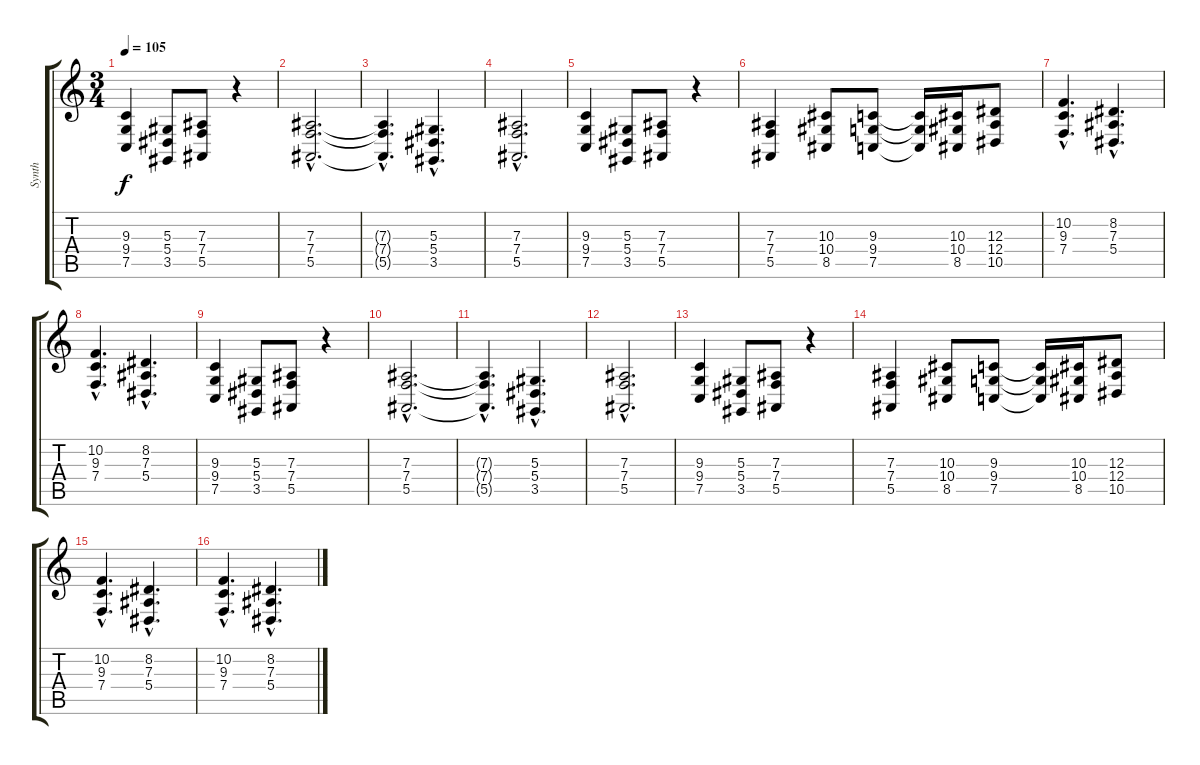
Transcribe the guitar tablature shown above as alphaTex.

\track ("Synth" "Synth") {instrument stringensemble1}
\staff {score tabs}
\tuning (C4 G3 Eb3 Bb2 F2 C2) {hide}
\ts (3 4)
\tempo 105
\clef g2
\ks c
(9.3 9.4 7.5).4{dy f} (5.3 5.4 3.5).8 (7.3 7.4 5.5).8 r.4 |
(7.3{hac} 7.4{hac} 5.5{hac}).2{d} |
(7.3{hac t} 7.4{hac t} 5.5{hac t}).4{d} (5.3{hac} 5.4{hac} 3.5{hac}).4{d} |
(7.3{hac} 7.4{hac} 5.5{hac}).2{d} |
(9.3 9.4 7.5).4 (5.3 5.4 3.5).8 (7.3 7.4 5.5).8 r.4 |
(7.3 7.4 5.5).4 (10.3 10.4 8.5).8 (9.3 9.4 7.5).8 (9.3{t} 9.4{t} 7.5{t}).16 (10.3 10.4 8.5).16 (12.3 12.4 10.5).8 |
(10.2{hac} 9.3{hac} 7.4{hac}).4{d} (8.2{hac} 7.3{hac} 5.4{hac}).4{d} |
(10.2{hac} 9.3{hac} 7.4{hac}).4{d} (8.2{hac} 7.3{hac} 5.4{hac}).4{d} |
(9.3 9.4 7.5).4 (5.3 5.4 3.5).8 (7.3 7.4 5.5).8 r.4 |
(7.3{hac} 7.4{hac} 5.5{hac}).2{d} |
(7.3{hac t} 7.4{hac t} 5.5{hac t}).4{d} (5.3{hac} 5.4{hac} 3.5{hac}).4{d} |
(7.3{hac} 7.4{hac} 5.5{hac}).2{d} |
(9.3 9.4 7.5).4 (5.3 5.4 3.5).8 (7.3 7.4 5.5).8 r.4 |
(7.3 7.4 5.5).4 (10.3 10.4 8.5).8 (9.3 9.4 7.5).8 (9.3{t} 9.4{t} 7.5{t}).16 (10.3 10.4 8.5).16 (12.3 12.4 10.5).8 |
(10.2{hac} 9.3{hac} 7.4{hac}).4{d} (8.2{hac} 7.3{hac} 5.4{hac}).4{d} |
(10.2{hac} 9.3{hac} 7.4{hac}).4{d} (8.2{hac} 7.3{hac} 5.4{hac}).4{d}
